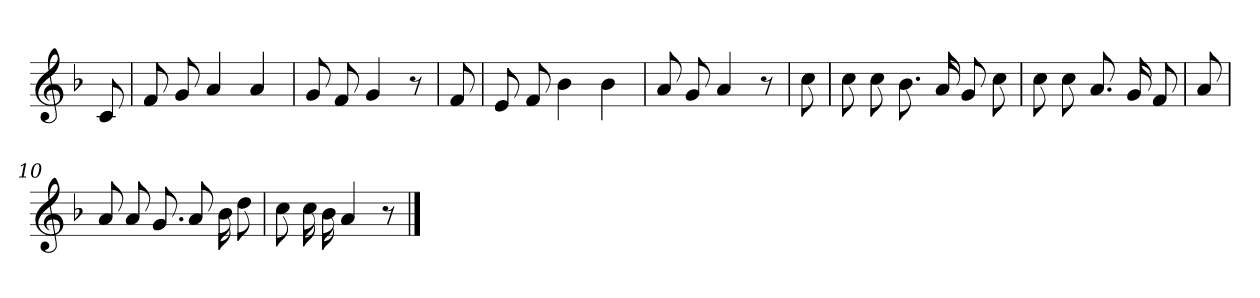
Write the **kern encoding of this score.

**kern
*part1
*staff1
*clefG2
*k[b-]
*F:
=
8c
=1
8f
8g
4a
4a
=2
8g
8f
4g
8r
=3
8f
=4
8e
8f
4b-
4b-
=5
8a
8g
4a
8r
=6
8cc
=7
8cc
8cc
8.b-
16a
8g
8cc
=8
8cc
8cc
8.a
16g
8f
=9
8a
=10
8a
8a
8.g
8a
16b-
8dd
=11
8cc
16cc
16b-
4a
8r
==
*-
